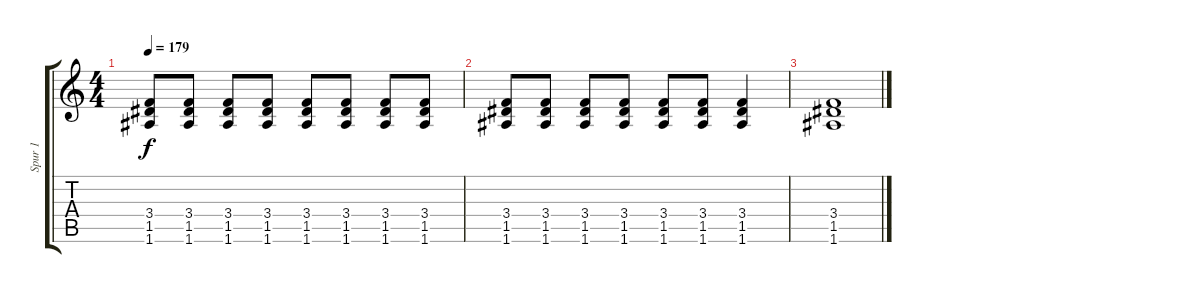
\track ("Spur 1" "Spur 1") {instrument distortionguitar}
\staff {score tabs}
\tuning (E4 B3 G3 D3 A2 D3) {hide}
\ts (4 4)
\tempo 179
\clef g2
\ks c
(3.4 1.5 1.6).8{dy f} (3.4 1.5 1.6).8 (3.4 1.5 1.6).8 (3.4 1.5 1.6).8 (3.4 1.5 1.6).8 (3.4 1.5 1.6).8 (3.4 1.5 1.6).8 (3.4 1.5 1.6).8 |
(3.4 1.5 1.6).8 (3.4 1.5 1.6).8 (3.4 1.5 1.6).8 (3.4 1.5 1.6).8 (3.4 1.5 1.6).8 (3.4 1.5 1.6).8 (3.4 1.5 1.6).4 |
(3.4 1.5 1.6).1
